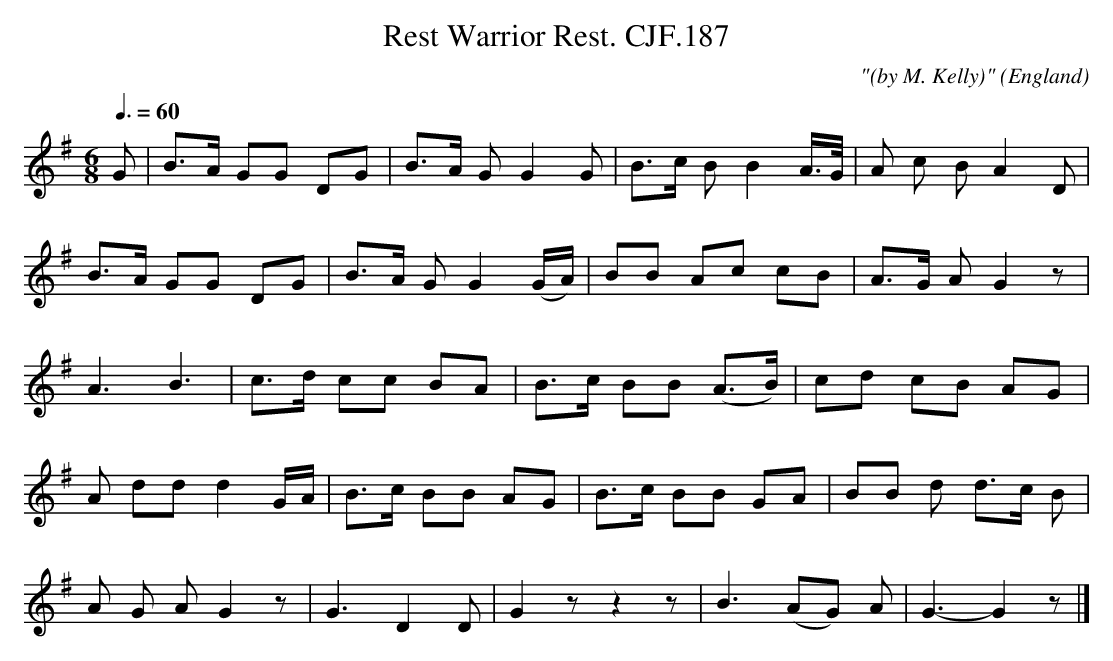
X:1
T:Rest Warrior Rest. CJF.187
C:"(by M. Kelly)"
L:1/8
M:6/8
O:England
Q:3/8=60
K:G
G|B>A GG DG|B>A GG2G|B>c BB2A3/4G/4|A c BA2D|!
B>A GG DG|B>A GG2(G/A/)|BB Ac cB|A>G AG2z|!
A3B3|c>d cc BA|B>c BB (A>B)|cd cB AG|!
A ddd2G/A/|B>c BB AG|B>c BB GA|BB d d>c B|!
A G AG2z|G3 D2D|G2z z2z|B3(AG) A|G3- G2z|]
